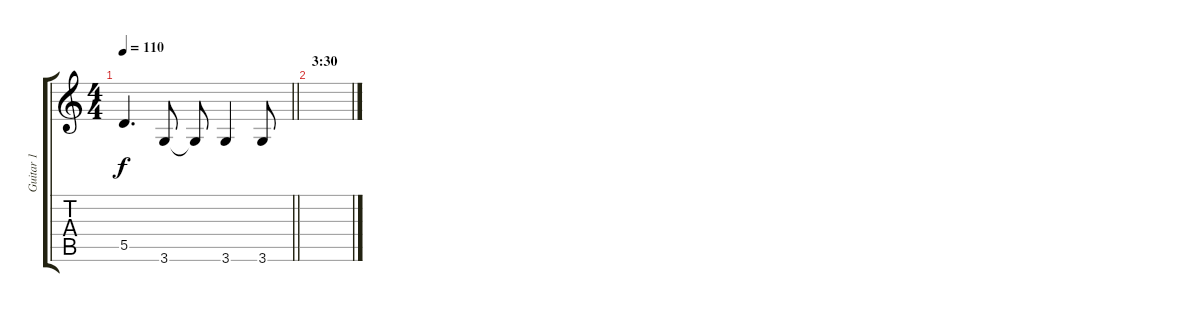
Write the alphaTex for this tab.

\track ("Guitar 1" "Guitar 1") {instrument electricguitarjazz}
\staff {score tabs}
\tuning (E4 B3 G3 D3 A2 E2) {hide}
\ts (4 4)
\tempo 110
\clef g2
\barLineRight lightlight
\ks c
5.5.4{d dy f} 3.6.8 3.6{t}.8 3.6.4 3.6.8 |
\section ("" "3:30")
